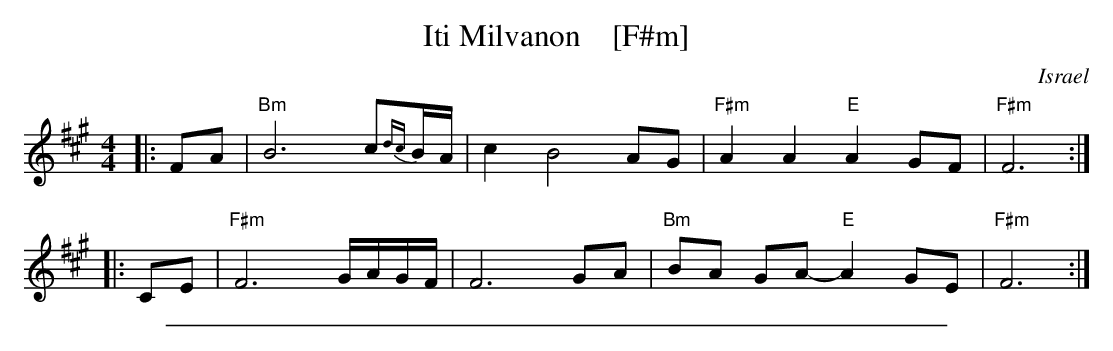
X:1
T: Iti Milvanon    [F#m]
O: Israel
M: 4/4
L: 1/8
K: F#m
|: FA  | "Bm"B6 c{dc}B/A/ | c2 B4 AG | "F#m"A2 A2 "E"A2 GF | "F#m"F6 :|
|: CE | "F#m"F6 G/A/G/F/ | F6 GA | "Bm"BA GA- "E"A2 GE | "F#m"F6 :|
